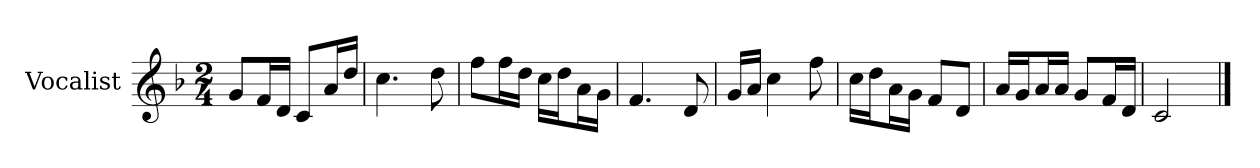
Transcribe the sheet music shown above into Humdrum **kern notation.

**kern
*part1
*staff1
*I"Vocalist
*k[b-]
*F:
*M2/4
=
8gL
16fL
16dJJ
8cL
16aL
16ddJJ
=1
4.cc
8dd
=2
8ffL
16ffL
16ddJJ
16ccLL
16ddJ
16aL
16gJJ
=3
4.f
8d
=4
16gLL
16aJJ
4cc
8ff
=5
16ccLL
16ddJ
16aL
16gJJ
8fL
8dJ
=6
16aLL
16gJ
16aL
16aJJ
8gL
16fL
16dJJ
=7
2c
==
*-
